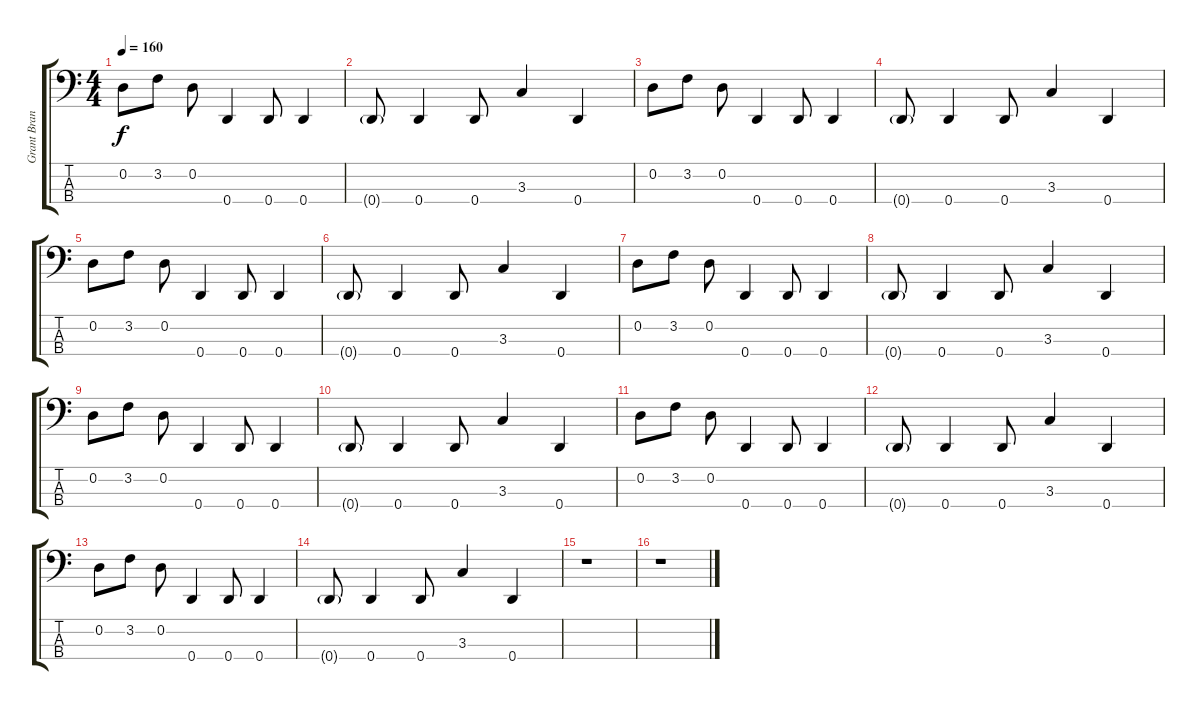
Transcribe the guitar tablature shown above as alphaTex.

\track ("Grant Brandell - Bass" "Grant Bran") {instrument electricbasspick}
\staff {score tabs}
\tuning (G2 D2 A1 D1) {hide}
\ts (4 4)
\tempo 160
\clef f4
\ks c
0.2.8{dy f} 3.2.8 0.2.8 0.4.4 0.4.8 0.4.4 |
0.4{g}.8 0.4.4 0.4.8 3.3.4 0.4.4 |
0.2.8 3.2.8 0.2.8 0.4.4 0.4.8 0.4.4 |
0.4{g}.8 0.4.4 0.4.8 3.3.4 0.4.4 |
0.2.8 3.2.8 0.2.8 0.4.4 0.4.8 0.4.4 |
0.4{g}.8 0.4.4 0.4.8 3.3.4 0.4.4 |
0.2.8 3.2.8 0.2.8 0.4.4 0.4.8 0.4.4 |
0.4{g}.8 0.4.4 0.4.8 3.3.4 0.4.4 |
0.2.8 3.2.8 0.2.8 0.4.4 0.4.8 0.4.4 |
0.4{g}.8 0.4.4 0.4.8 3.3.4 0.4.4 |
0.2.8 3.2.8 0.2.8 0.4.4 0.4.8 0.4.4 |
0.4{g}.8 0.4.4 0.4.8 3.3.4 0.4.4 |
0.2.8 3.2.8 0.2.8 0.4.4 0.4.8 0.4.4 |
0.4{g}.8 0.4.4 0.4.8 3.3.4 0.4.4 |
r.1 |
r.1
